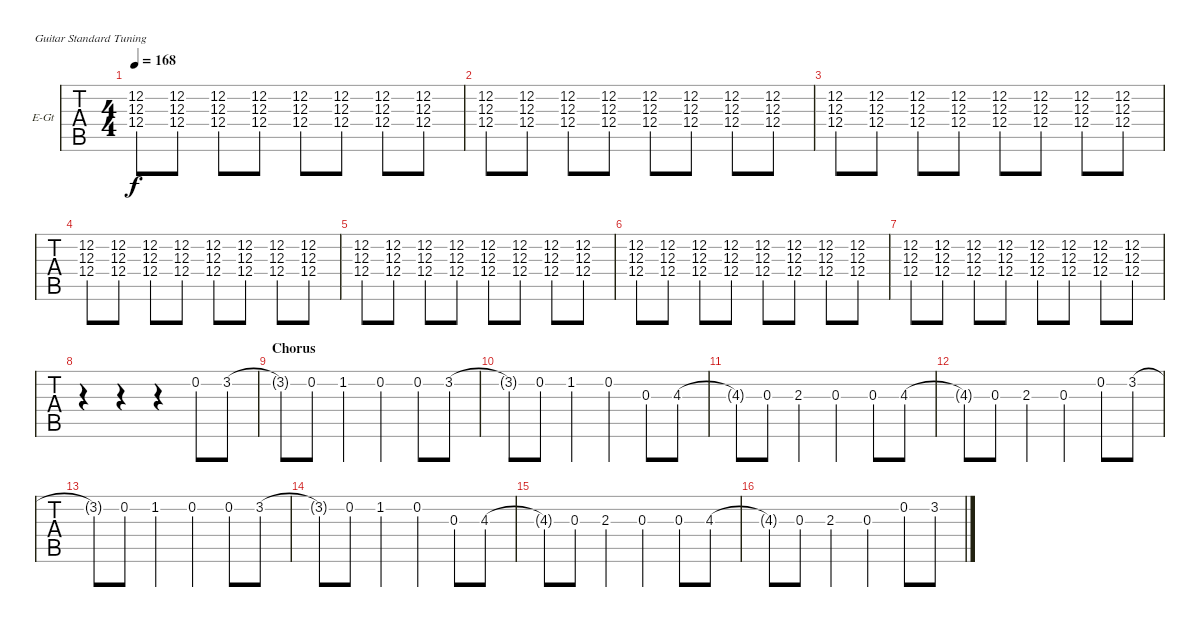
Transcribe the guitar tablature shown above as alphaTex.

\bracketExtendMode groupsimilarinstruments
\firstSystemTrackNameOrientation horizontal
\otherSystemsTrackNameOrientation horizontal
\track ("Albert" "E-Gt") {instrument overdrivenguitar}
\staff {tabs}
\tuning (E4 B3 G3 D3 A2 E2)
\ts (4 4)
\tempo 168
\clef g2
\ks c
(12.2 12.3 12.4).8{dy f} (12.2 12.3 12.4).8 (12.2 12.3 12.4).8 (12.2 12.3 12.4).8 (12.2 12.3 12.4).8 (12.2 12.3 12.4).8 (12.2 12.3 12.4).8 (12.2 12.3 12.4).8 |
(12.2 12.3 12.4).8 (12.2 12.3 12.4).8 (12.2 12.3 12.4).8 (12.2 12.3 12.4).8 (12.2 12.3 12.4).8 (12.2 12.3 12.4).8 (12.2 12.3 12.4).8 (12.2 12.3 12.4).8 |
(12.2 12.3 12.4).8 (12.2 12.3 12.4).8 (12.2 12.3 12.4).8 (12.2 12.3 12.4).8 (12.2 12.3 12.4).8 (12.2 12.3 12.4).8 (12.2 12.3 12.4).8 (12.2 12.3 12.4).8 |
(12.2 12.3 12.4).8 (12.2 12.3 12.4).8 (12.2 12.3 12.4).8 (12.2 12.3 12.4).8 (12.2 12.3 12.4).8 (12.2 12.3 12.4).8 (12.2 12.3 12.4).8 (12.2 12.3 12.4).8 |
(12.2 12.3 12.4).8 (12.2 12.3 12.4).8 (12.2 12.3 12.4).8 (12.2 12.3 12.4).8 (12.2 12.3 12.4).8 (12.2 12.3 12.4).8 (12.2 12.3 12.4).8 (12.2 12.3 12.4).8 |
(12.2 12.3 12.4).8 (12.2 12.3 12.4).8 (12.2 12.3 12.4).8 (12.2 12.3 12.4).8 (12.2 12.3 12.4).8 (12.2 12.3 12.4).8 (12.2 12.3 12.4).8 (12.2 12.3 12.4).8 |
(12.2 12.3 12.4).8 (12.2 12.3 12.4).8 (12.2 12.3 12.4).8 (12.2 12.3 12.4).8 (12.2 12.3 12.4).8 (12.2 12.3 12.4).8 (12.2 12.3 12.4).8 (12.2 12.3 12.4).8 |
r.4 r.4 r.4 0.2.8 3.2.8 |
\section ("" "Chorus")
3.2{t}.8 0.2.8 1.2.4 0.2.4 0.2.8 3.2.8 |
3.2{t}.8 0.2.8 1.2.4 0.2.4 0.3.8 4.3.8 |
4.3{t}.8 0.3.8 2.3.4 0.3.4 0.3.8 4.3.8 |
4.3{t}.8 0.3.8 2.3.4 0.3.4 0.2.8 3.2.8 |
3.2{t}.8 0.2.8 1.2.4 0.2.4 0.2.8 3.2.8 |
3.2{t}.8 0.2.8 1.2.4 0.2.4 0.3.8 4.3.8 |
4.3{t}.8 0.3.8 2.3.4 0.3.4 0.3.8 4.3.8 |
4.3{t}.8 0.3.8 2.3.4 0.3.4 0.2.8 3.2.8
